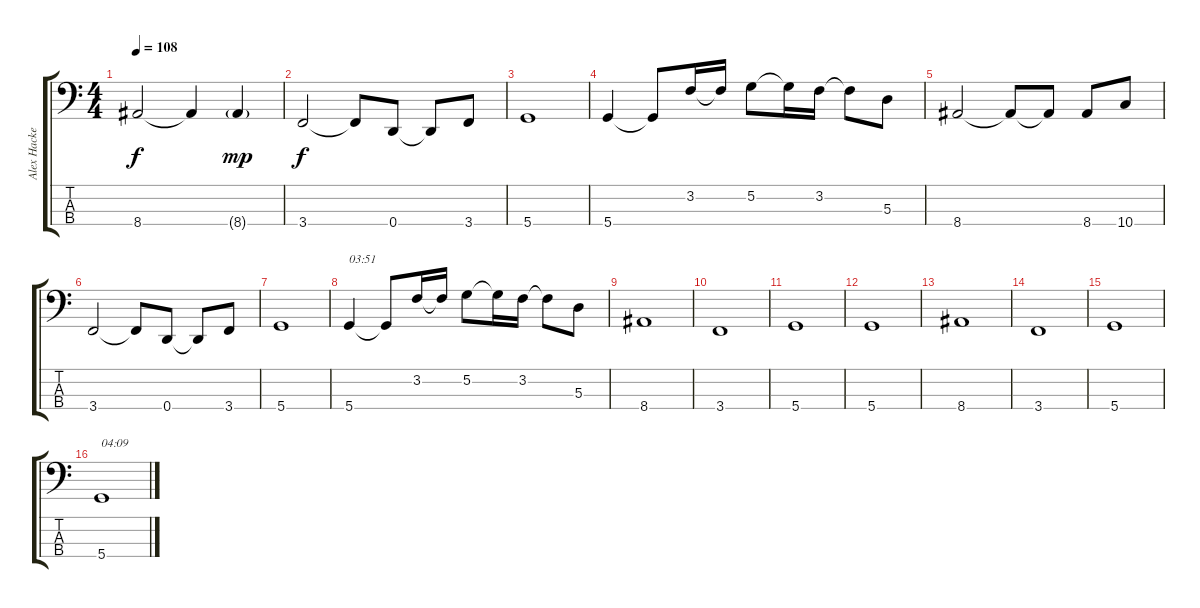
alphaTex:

\track ("Alex Hacke - Bass" "Alex Hacke") {instrument electricbasspick}
\staff {score tabs}
\tuning (G2 D2 A1 D1) {hide}
\ts (4 4)
\tempo 108
\clef f4
\ks c
8.4.2{dy f} 8.4{t}.4 8.4{g}.4{dy mp} |
3.4.2{dy f} 3.4{t}.8 0.4.8 0.4{t}.8 3.4.8 |
5.4.1 |
5.4.4 5.4{t}.8 3.2.16 3.2{t}.16 5.2.8 5.2{t}.16 3.2.16 3.2{t}.8 5.3.8 |
8.4.2 8.4{t}.8 8.4{t}.8 8.4.8 10.4.8 |
3.4.2 3.4{t}.8 0.4.8 0.4{t}.8 3.4.8 |
5.4.1 |
5.4.4{txt "03:51"} 5.4{t}.8 3.2.16 3.2{t}.16 5.2.8 5.2{t}.16 3.2.16 3.2{t}.8 5.3.8 |
8.4.1 |
3.4.1 |
5.4.1 |
5.4.1 |
8.4.1 |
3.4.1 |
5.4.1 |
5.4.1{txt "04:09"}
